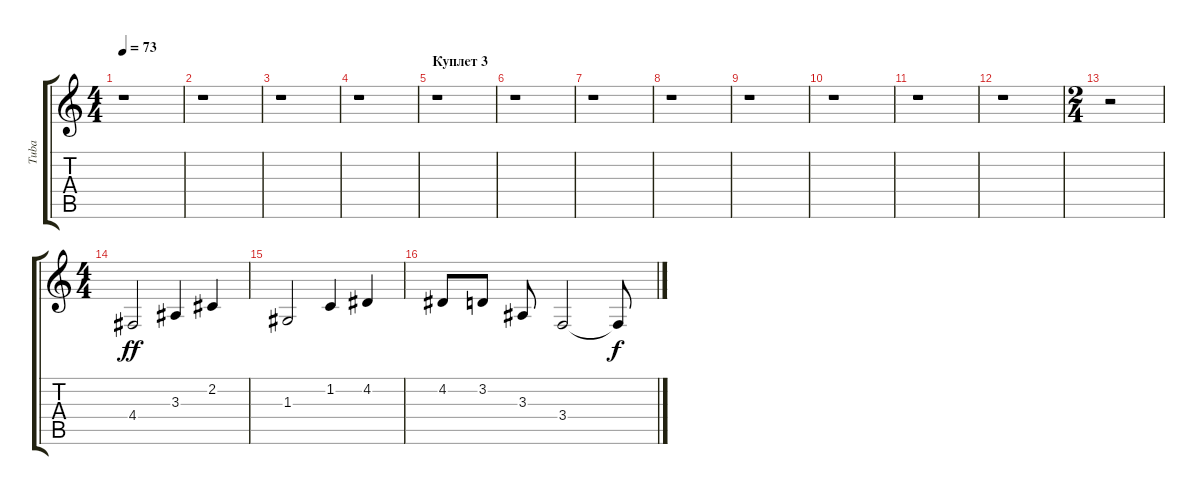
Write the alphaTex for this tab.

\track ("Tuba" "Tuba") {instrument tuba}
\staff {score tabs}
\tuning (E4 B3 G3 D3 A2 E2) {hide}
\ts (4 4)
\tempo 73
\clef g2
\ks c
r.1{dy ff} |
r.1 |
r.1 |
r.1 |
\section ("" "Куплет 3")
r.1 |
r.1 |
r.1 |
r.1 |
r.1 |
r.1 |
r.1 |
r.1 |
\ts (2 4)
r.2 |
\ts (4 4)
4.4.2 3.3.4 2.2.4 |
1.3.2 1.2.4 4.2.4 |
4.2.8 3.2.8 3.3.8 3.4.2 3.4{t}.8{dy f}
